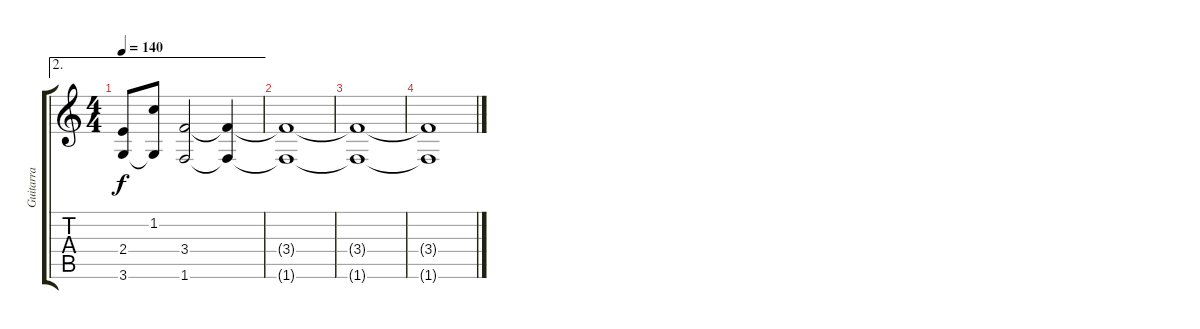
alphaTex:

\track ("Guitarra" "Guitarra") {instrument acousticguitarnylon}
\staff {score tabs}
\tuning (E4 B3 G3 D3 A2 E2) {hide}
\ae 2
\ts (4 4)
\tempo 140
\clef g2
\ks c
(2.4 3.6).8{dy f} (1.2 3.6{t}).8 (3.4 1.6).2 (3.4{t} 1.6{t}).4 |
(3.4{t} 1.6{t}).1{volume 2} |
(3.4{t} 1.6{t}).1 |
(3.4{t} 1.6{t}).1
